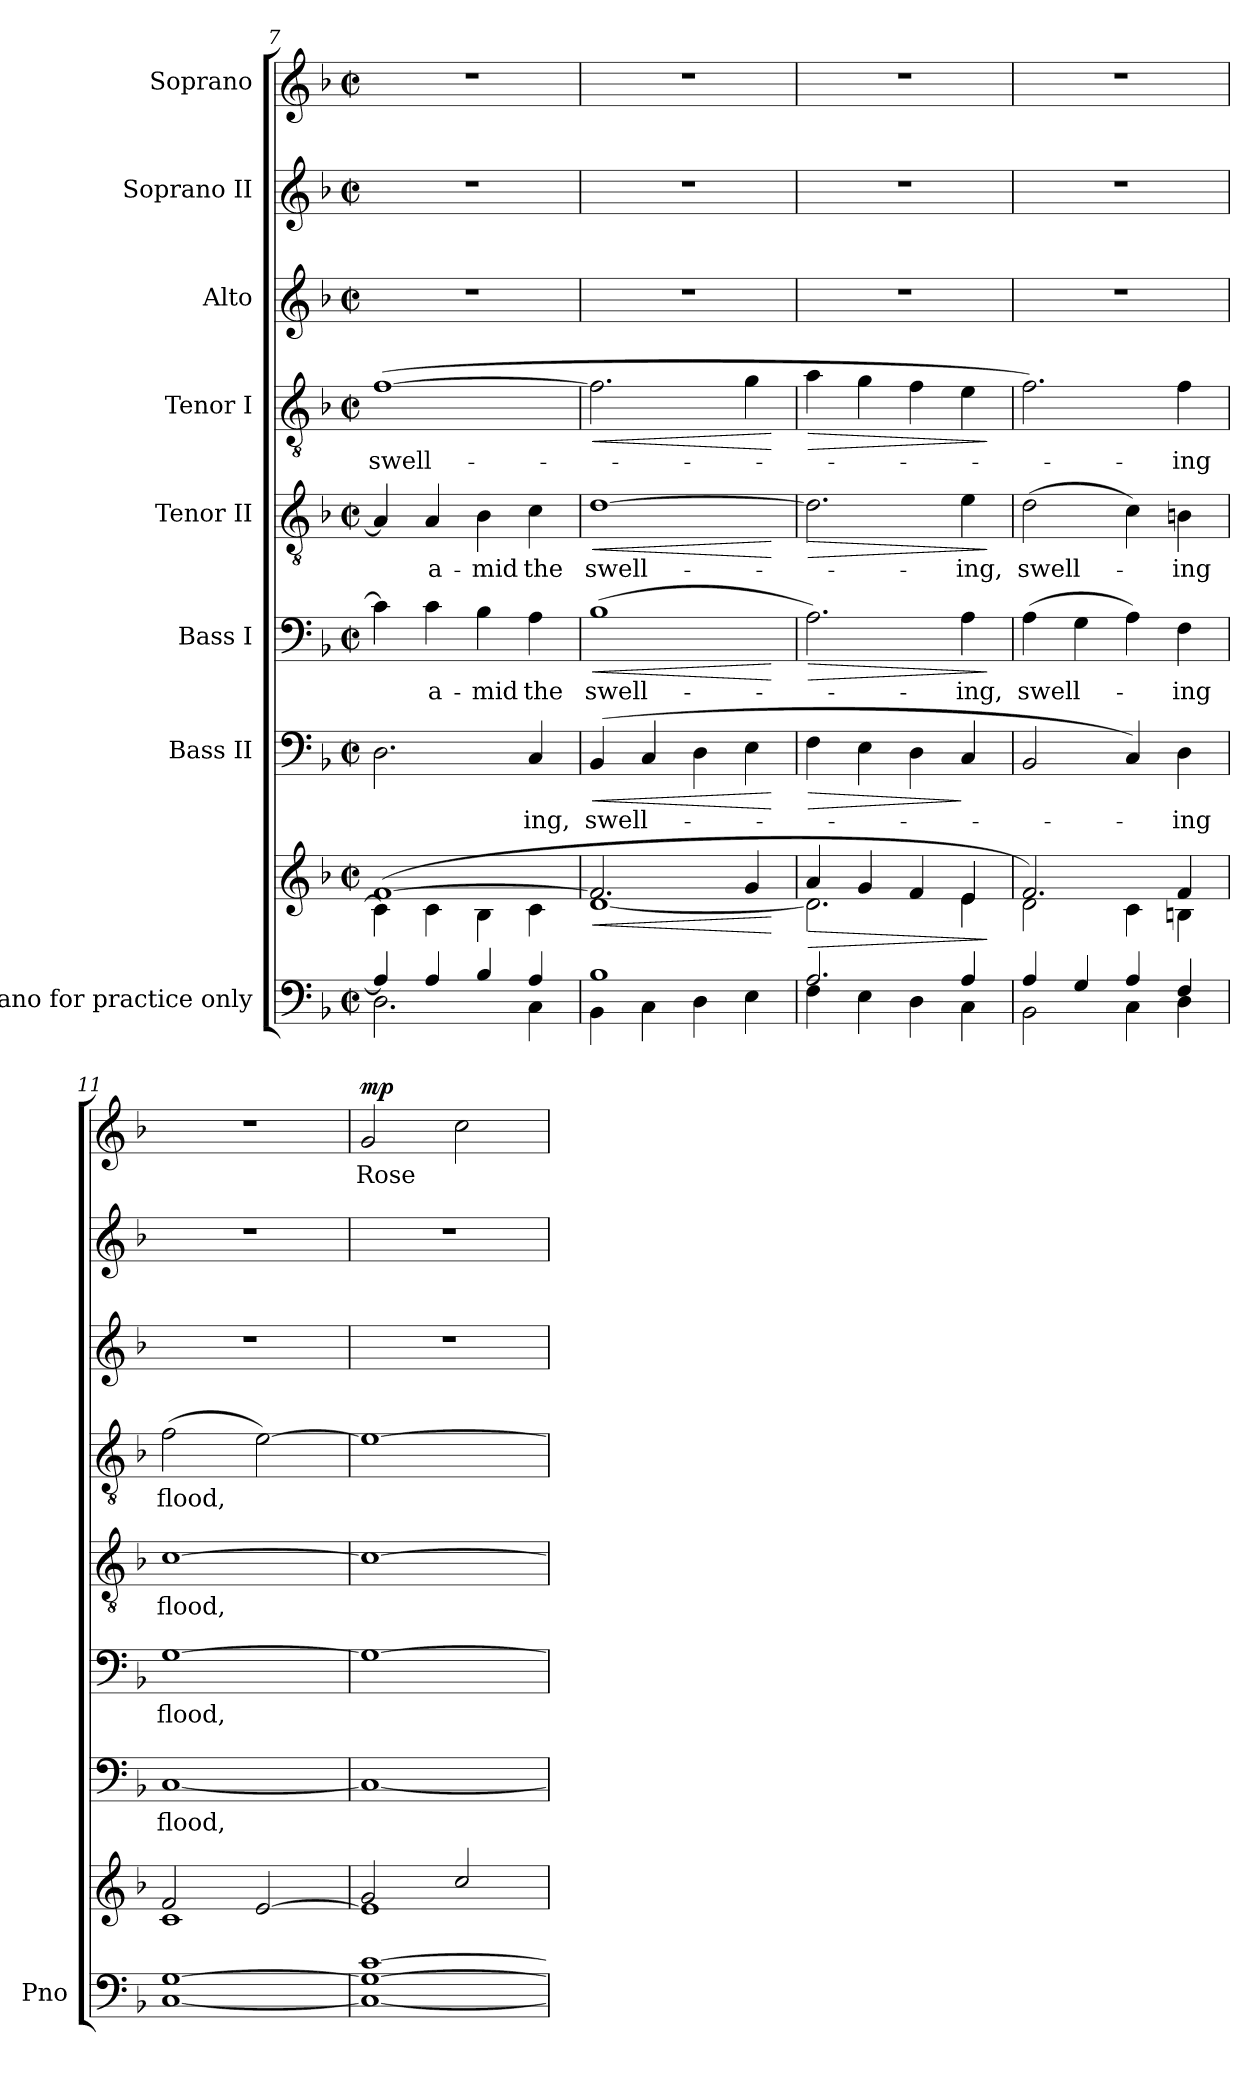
**kern	**kern	**dynam	**kern	**text	**dynam	**kern	**text	**dynam	**kern	**text	**dynam	**kern	**text	**dynam	**kern	**kern	**kern	**text	**dynam
*part8	*part8	*part8	*part7	*part7	*part7	*part6	*part6	*part6	*part5	*part5	*part5	*part4	*part4	*part4	*part3	*part2	*part1	*part1	*part1
*staff9	*staff8	*staff8/9	*staff7	*staff7	*staff7	*staff6	*staff6	*staff6	*staff5	*staff5	*staff5	*staff4	*staff4	*staff4	*staff3	*staff2	*staff1	*staff1	*staff1
*I"Piano for practice only	*	*	*I"Bass II	*	*	*I"Bass I	*	*	*I"Tenor II	*	*	*I"Tenor I	*	*	*I"Alto	*I"Soprano II	*I"Soprano	*	*
*I'Pno	*	*	*	*	*	*	*	*	*	*	*	*	*	*	*	*	*	*	*
*clefF4	*clefG2	*	*clefF4	*	*	*clefF4	*	*	*clefGv2	*	*	*clefGv2	*	*	*clefG2	*clefG2	*clefG2	*	*
*k[b-]	*k[b-]	*	*k[b-]	*	*	*k[b-]	*	*	*k[b-]	*	*	*k[b-]	*	*	*k[b-]	*k[b-]	*k[b-]	*	*
*M2/2	*M2/2	*	*M2/2	*	*	*M2/2	*	*	*M2/2	*	*	*M2/2	*	*	*M2/2	*M2/2	*M2/2	*	*
*met(c|)	*met(c|)	*	*met(c|)	*	*	*met(c|)	*	*	*met(c|)	*	*	*met(c|)	*	*	*met(c|)	*met(c|)	*met(c|)	*	*
=7	=7	=7	=7	=7	=7	=7	=7	=7	=7	=7	=7	=7	=7	=7	=7	=7	=7	=7	=7
*^	*^	*	*	*	*	*	*	*	*	*	*	*	*	*	*	*	*	*	*
4A/]	2.D\	([1f	4c\]	.	2.D\	.	.	4c\]	.	.	4A/]	.	.	([1f	swell-	.	1r	1r	1r	.	.
4A/	.	.	4c\	.	.	.	.	4c\	a-	.	4A/	a-	.	.	.	.	.	.	.	.	.
4B-/	.	.	4B-\	.	.	.	.	4B-\	-mid	.	4B-\	-mid	.	.	.	.	.	.	.	.	.
4A/	4C\	.	4c\	.	4C/	-ing,	.	4A\	the	.	4c\	the	.	.	.	.	.	.	.	.	.
=8	=8	=8	=8	=8	=8	=8	=8	=8	=8	=8	=8	=8	=8	=8	=8	=8	=8	=8	=8	=8	=8
!	!	!	!	!LO:HP:b	!	!	!LO:HP:b	!	!	!LO:HP:b	!	!	!LO:HP:b	!	!	!LO:HP:b	!	!	!	!	!
1B-	4BB-\	2.f/]	[1d	<	(4BB-/	swell-	<	(1B-	swell-	<	[1d	swell-	<	2.f\]	.	<	1r	1r	1r	.	.
.	4C\	.	.	.	4C/	.	.	.	.	.	.	.	.	.	.	.	.	.	.	.	.
.	4D\	.	.	.	4D\	.	.	.	.	.	.	.	.	.	.	.	.	.	.	.	.
.	4E\	4g/	.	.	4E\	.	.	.	.	.	.	.	.	4g\	.	.	.	.	.	.	.
*v	*v	*	*	*	*	*	*	*	*	*	*	*	*	*	*	*	*	*	*	*	*
*	*v	*v	*	*	*	*	*	*	*	*	*	*	*	*	*	*	*	*	*	*
.	.	[	.	.	[	.	.	[	.	.	[	.	.	[	.	.	.	.	.
=9	=9	=9	=9	=9	=9	=9	=9	=9	=9	=9	=9	=9	=9	=9	=9	=9	=9	=9	=9
*^	*	*	*	*	*	*	*	*	*	*	*	*	*	*	*	*	*	*	*
!	!	!	!LO:HP:b	!	!	!LO:HP:b	!	!	!LO:HP:b	!	!	!LO:HP:b	!	!	!LO:HP:b	!	!	!	!	!
*	*	*^	*	*	*	*	*	*	*	*	*	*	*	*	*	*	*	*	*	*
2.A/	4F\	4a/	2.d\]	>	4F\	.	>	2.A\)	.	>	2.d\]	.	>	4a\	.	>	1r	1r	1r	.	.
.	4E\	4g/	.	.	4E\	.	.	.	.	.	.	.	.	4g\	.	.	.	.	.	.	.
.	4D\	4f/	.	.	4D\	.	.	.	.	.	.	.	.	4f\	.	.	.	.	.	.	.
4A/	4C\	4e/	4e\	.	4C/	.	]	4A\	-ing,	.	4e\	-ing,	.	4e\	.	.	.	.	.	.	.
*v	*v	*	*	*	*	*	*	*	*	*	*	*	*	*	*	*	*	*	*	*	*
*	*v	*v	*	*	*	*	*	*	*	*	*	*	*	*	*	*	*	*	*	*
.	.	]	.	.	.	.	.	]	.	.	]	.	.	]	.	.	.	.	.
=10	=10	=10	=10	=10	=10	=10	=10	=10	=10	=10	=10	=10	=10	=10	=10	=10	=10	=10	=10
*^	*^	*	*	*	*	*	*	*	*	*	*	*	*	*	*	*	*	*	*
4A/	2BB-\	2.f/)	2d\	.	2BB-/	.	.	(4A\	swell-	.	(2d\	swell-	.	2.f\)	.	.	1r	1r	1r	.	.
4G/	.	.	.	.	.	.	.	4G\	.	.	.	.	.	.	.	.	.	.	.	.	.
4A/	4C\	.	4c\	.	4C/)	.	.	4A\)	.	.	4c\)	.	.	.	.	.	.	.	.	.	.
4F/	4D\	4f/	4Bn\	.	4D\	-ing	.	4F\	-ing	.	4Bn\	-ing	.	4f\	-ing	.	.	.	.	.	.
=11	=11	=11	=11	=11	=11	=11	=11	=11	=11	=11	=11	=11	=11	=11	=11	=11	=11	=11	=11	=11	=11
[<1G	[1C	2f/	(>1c	.	[1C	flood,	.	[1G	flood,	.	[1c	flood,	.	(2f\	flood,	.	1r	1r	1r	.	.
.	.	[<2e/	.	.	.	.	.	.	.	.	.	.	.	[2e\)	.	.	.	.	.	.	.
=12	=12	=12	=12	=12	=12	=12	=12	=12	=12	=12	=12	=12	=12	=12	=12	=12	=12	=12	=12	=12	=12
!	!	!	!	!	!	!	!	!	!	!	!	!	!	!	!	!	!	!	!	!	!LO:DY:a
1G_ [1c)	1C_	2g/	1e]	.	1C_	.	.	1G_	.	.	1c_	.	.	1e_	.	.	1r	1r	2g/	Rose	mp
.	.	2cc/	.	.	.	.	.	.	.	.	.	.	.	.	.	.	.	.	2cc\	.	.
*v	*v	*	*	*	*	*	*	*	*	*	*	*	*	*	*	*	*	*	*	*	*
*	*v	*v	*	*	*	*	*	*	*	*	*	*	*	*	*	*	*	*	*	*
=	=	=	=	=	=	=	=	=	=	=	=	=	=	=	=	=	=	=	=
*-	*-	*-	*-	*-	*-	*-	*-	*-	*-	*-	*-	*-	*-	*-	*-	*-	*-	*-	*-
